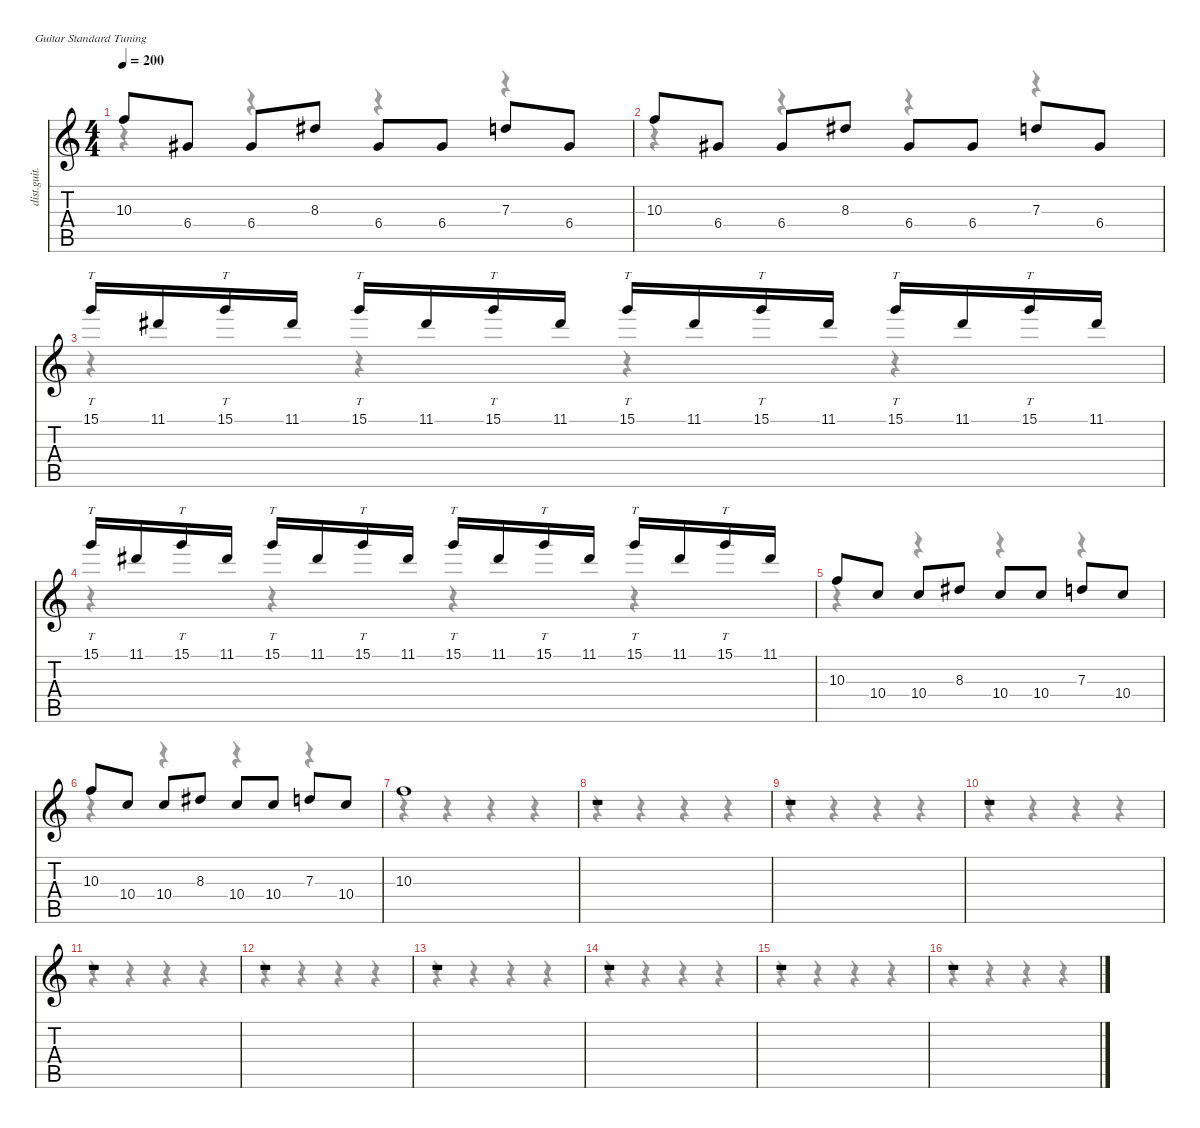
\hideDynamics
\bracketExtendMode nobrackets
\otherSystemsTrackNameOrientation horizontal
\track ("Lead 2" "dist.guit.") {instrument distortionguitar}
\staff {score tabs}
\tuning (E4 B3 G3 D3 A2 E2)
\voice
\ts (4 4)
\section ("" "")
\scale
0.975825
\tempo 200
\accidentals auto
\clef g2
\ottava regular
\simile none
\ks c
10.3.8{dy mp} 6.4{acc #}.8 6.4{acc #}.8 8.3{acc #}.8 6.4{acc #}.8 6.4{acc #}.8 7.3.8 6.4{acc #}.8 |
\scale
0.975825 10.3.8 6.4{acc #}.8 6.4{acc #}.8 8.3{acc #}.8 6.4{acc #}.8 6.4{acc #}.8 7.3.8 6.4{acc #}.8 |
\scale
1.084 15.1.16{tt} 11.1{acc #}.16 15.1.16{tt} 11.1{acc #}.16 15.1.16{tt} 11.1{acc #}.16 15.1.16{tt} 11.1{acc #}.16 15.1.16{tt} 11.1{acc #}.16 15.1.16{tt} 11.1{acc #}.16 15.1.16{tt} 11.1{acc #}.16 15.1.16{tt} 11.1{acc #}.16 |
\scale
0.980728 15.1.16{tt} 11.1{acc #}.16 15.1.16{tt} 11.1{acc #}.16 15.1.16{tt} 11.1{acc #}.16 15.1.16{tt} 11.1{acc #}.16 15.1.16{tt} 11.1{acc #}.16 15.1.16{tt} 11.1{acc #}.16 15.1.16{tt} 11.1{acc #}.16 15.1.16{tt} 11.1{acc #}.16 |
\scale
0.980728 10.3.8 10.4.8 10.4.8 8.3{acc #}.8 10.4.8 10.4.8 7.3.8 10.4.8 |
\scale
0.980728 10.3.8 10.4.8 10.4.8 8.3{acc #}.8 10.4.8 10.4.8 7.3.8 10.4.8 |
\scale
0.980728 10.3.1 |
\scale
0.993086 r.1 |
\section ("" "")
\scale
1.08361 r.1 |
\scale
0.980336 r.1 |
\scale
0.980336 r.1 |
\scale
0.980336 r.1 |
\scale
0.995047 r.1 |
\scale
0.980336 r.1 |
\scale
1.08116 r.1 |
\scale
0.992595 r.1
\voice
\clef g2
\ottava regular
\simile none
\ks c
r.4{dy mf} r.4 r.4 r.4 |
r.4 r.4 r.4 r.4 |
r.4 r.4 r.4 r.4 |
r.4 r.4 r.4 r.4 |
r.4 r.4 r.4 r.4 |
r.4 r.4 r.4 r.4 |
r.4 r.4 r.4 r.4 |
r.4 r.4 r.4 r.4 |
r.4 r.4 r.4 r.4 |
r.4 r.4 r.4 r.4 |
r.4 r.4 r.4 r.4 |
r.4 r.4 r.4 r.4 |
r.4 r.4 r.4 r.4 |
r.4 r.4 r.4 r.4 |
r.4 r.4 r.4 r.4 |
r.4 r.4 r.4 r.4
